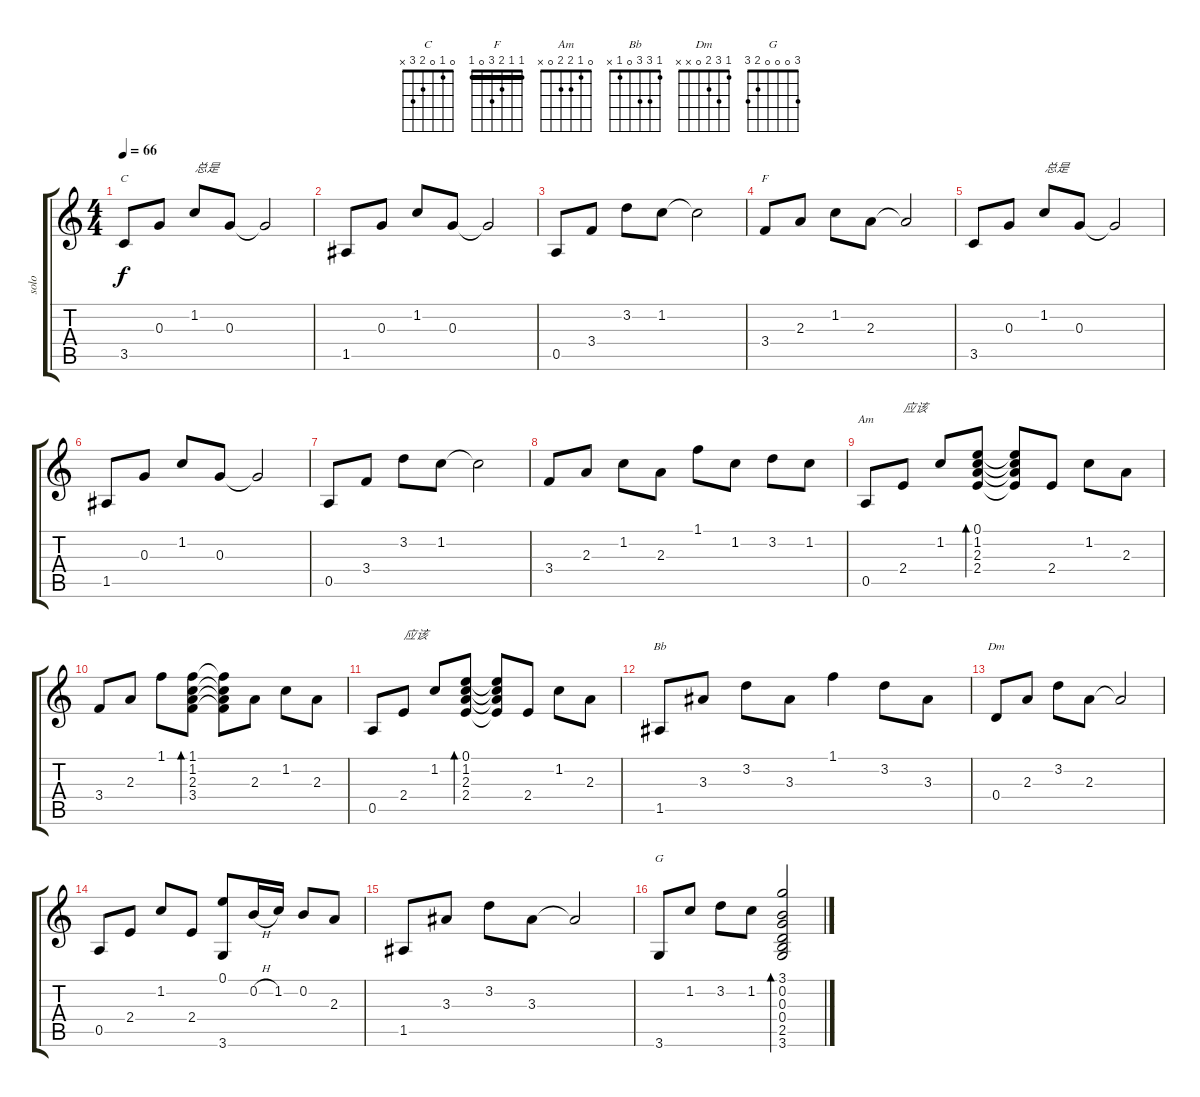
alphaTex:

\track ("solo" "solo") {instrument distortionguitar}
\staff {score tabs}
\tuning (E4 B3 G3 D3 A2 E2) {hide}
\chord ("C" 0 1 0 2 3 x)
\chord ("F" 1 1 2 3 0 1) {barre 1}
\chord ("Am" 0 1 2 2 0 x)
\chord ("Bb" 1 3 3 0 1 x)
\chord ("Dm" 1 3 2 0 x x)
\chord ("G" 3 0 0 0 2 3)
\ts (4 4)
\tempo 66
\clef g2
\ks c
3.5.8{ch "C" dy f} 0.3.8 1.2.8{txt "总是"} 0.3.8 0.3{t}.2 |
1.5.8 0.3.8 1.2.8 0.3.8 0.3{t}.2 |
0.5.8 3.4.8 3.2.8 1.2.8 1.2{t}.2 |
3.4.8{ch "F"} 2.3.8 1.2.8 2.3.8 2.3{t}.2 |
3.5.8 0.3.8 1.2.8{txt "总是"} 0.3.8 0.3{t}.2 |
1.5.8 0.3.8 1.2.8 0.3.8 0.3{t}.2 |
0.5.8 3.4.8 3.2.8 1.2.8 1.2{t}.2 |
3.4.8 2.3.8 1.2.8 2.3.8 1.1.8 1.2.8 3.2.8 1.2.8 |
0.5.8{ch "Am"} 2.4.8{txt "应该"} 1.2.8 (0.1 1.2 2.3 2.4).8{bd 480} (0.1{t} 1.2{t} 2.3{t} 2.4{t}).8 2.4.8 1.2.8 2.3.8 |
3.4.8 2.3.8 1.1.8 (1.1 1.2 2.3 3.4).8{bd 480} (1.1{t} 1.2{t} 2.3{t} 3.4{t}).8 2.3.8 1.2.8 2.3.8 |
0.5.8 2.4.8{txt "应该"} 1.2.8 (0.1 1.2 2.3 2.4).8{bd 480} (0.1{t} 1.2{t} 2.3{t} 2.4{t}).8 2.4.8 1.2.8 2.3.8 |
1.5.8{ch "Bb"} 3.3.8 3.2.8 3.3.8 1.1.4 3.2.8 3.3.8 |
0.4.8{ch "Dm"} 2.3.8 3.2.8 2.3.8 2.3{t}.2 |
0.5.8 2.4.8 1.2.8 2.4.8 (0.1 3.6).8 0.2{h}.16 1.2.16 0.2.8 2.3.8 |
1.5.8 3.3.8 3.2.8 3.3.8 3.3{t}.2 |
3.6.8{ch "G"} 1.2.8 3.2.8 1.2.8 (3.1 0.2 0.3 0.4 2.5 3.6).2{bd 240}
